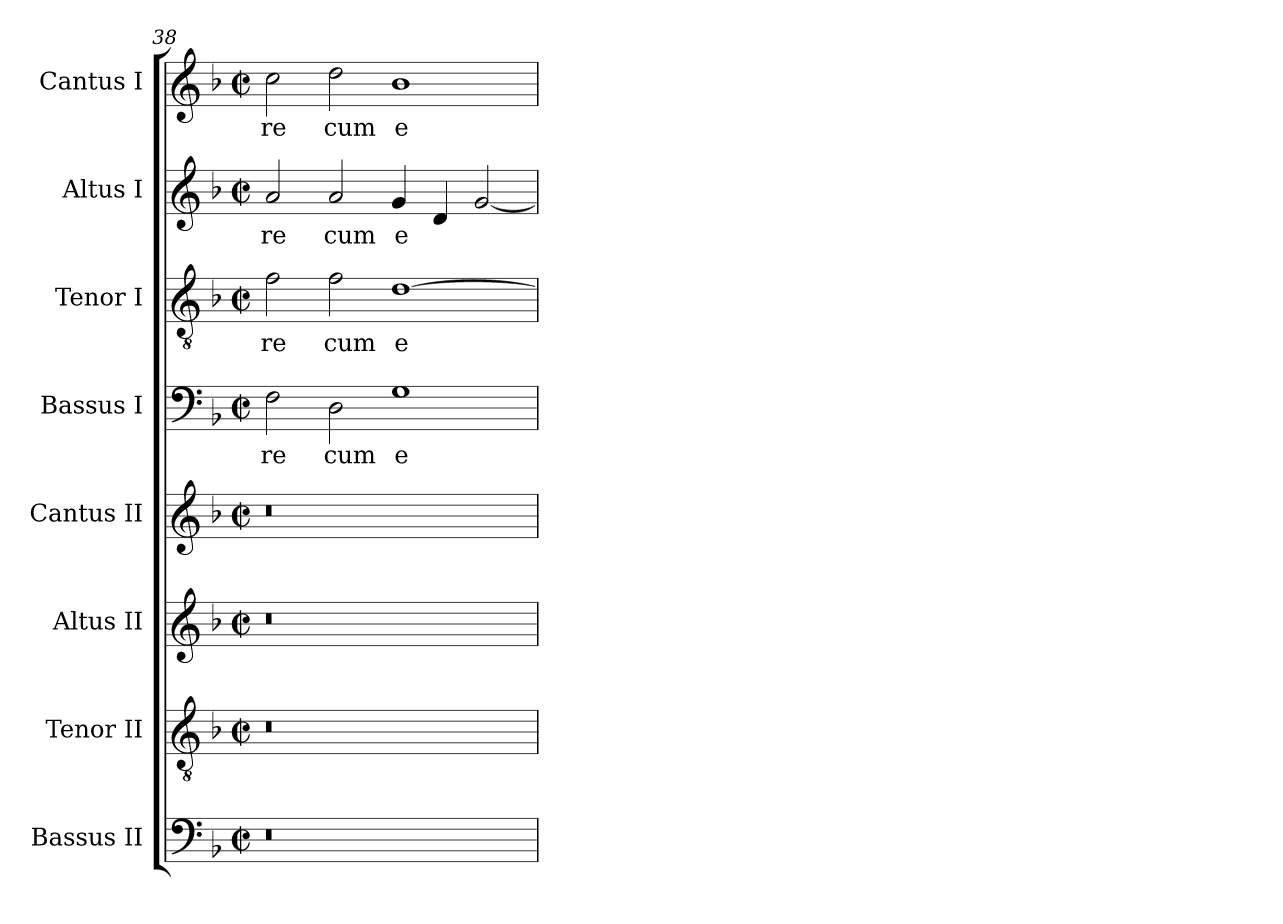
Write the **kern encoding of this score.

**kern	**kern	**kern	**kern	**kern	**text	**kern	**text	**kern	**text	**kern	**text
*part8	*part7	*part6	*part5	*part4	*part4	*part3	*part3	*part2	*part2	*part1	*part1
*staff8	*staff7	*staff6	*staff5	*staff4	*staff4	*staff3	*staff3	*staff2	*staff2	*staff1	*staff1
*I"Bassus II	*I"Tenor II	*I"Altus II	*I"Cantus II	*I"Bassus I	*	*I"Tenor I	*	*I"Altus I	*	*I"Cantus I	*
*I'Bassus II	*I'Tenor II	*I'Altus II	*I'Cantus II	*I'Bassus I	*	*I'Tenor I	*	*I'Altus I	*	*I'Cantus I	*
*clefF4	*clefGv2	*clefG2	*clefG2	*clefF4	*	*clefGv2	*	*clefG2	*	*clefG2	*
*k[b-]	*k[b-]	*k[b-]	*k[b-]	*k[b-]	*	*k[b-]	*	*k[b-]	*	*k[b-]	*
*F:	*F:	*F:	*F:	*F:	*	*F:	*	*F:	*	*F:	*
*M2/2	*M2/2	*M2/2	*M2/2	*M2/2	*	*M2/2	*	*M2/2	*	*M2/2	*
*met(c|)	*met(c|)	*met(c|)	*met(c|)	*met(c|)	*	*met(c|)	*	*met(c|)	*	*met(c|)	*
=38	=38	=38	=38	=38	=38	=38	=38	=38	=38	=38	=38
!	!	!	!	!	!LO:LY:b:cj	!	!LO:LY:b:cj	!	!LO:LY:b:cj	!	!LO:LY:b:cj
0r	0r	0r	0r	2F\	-re	2f\	re	2a/	-re	2cc\	-re
!	!	!	!	!	!LO:LY:b:cj	!	!LO:LY:b:cj	!	!LO:LY:b:cj	!	!LO:LY:b:cj
.	.	.	.	2D\	cum	2f\	cum	2a/	cum	2dd\	cum
!	!	!	!	!	!LO:LY:b:cj	!	!LO:LY:b:cj	!	!LO:LY:b:cj	!	!LO:LY:b:cj
.	.	.	.	1G	e-	[>1d	e	4g/	e-	1b-	e-
!	!	!	!	!	!	!	!	!	!LO:LY:b:cj	!	!
.	.	.	.	.	.	.	.	4d/	--	.	.
!	!	!	!	!	!	!	!	!	!LO:LY:b:cj	!	!
.	.	.	.	.	.	.	.	[<2g/	--	.	.
=	=	=	=	=	=	=	=	=	=	=	=
*-	*-	*-	*-	*-	*-	*-	*-	*-	*-	*-	*-
